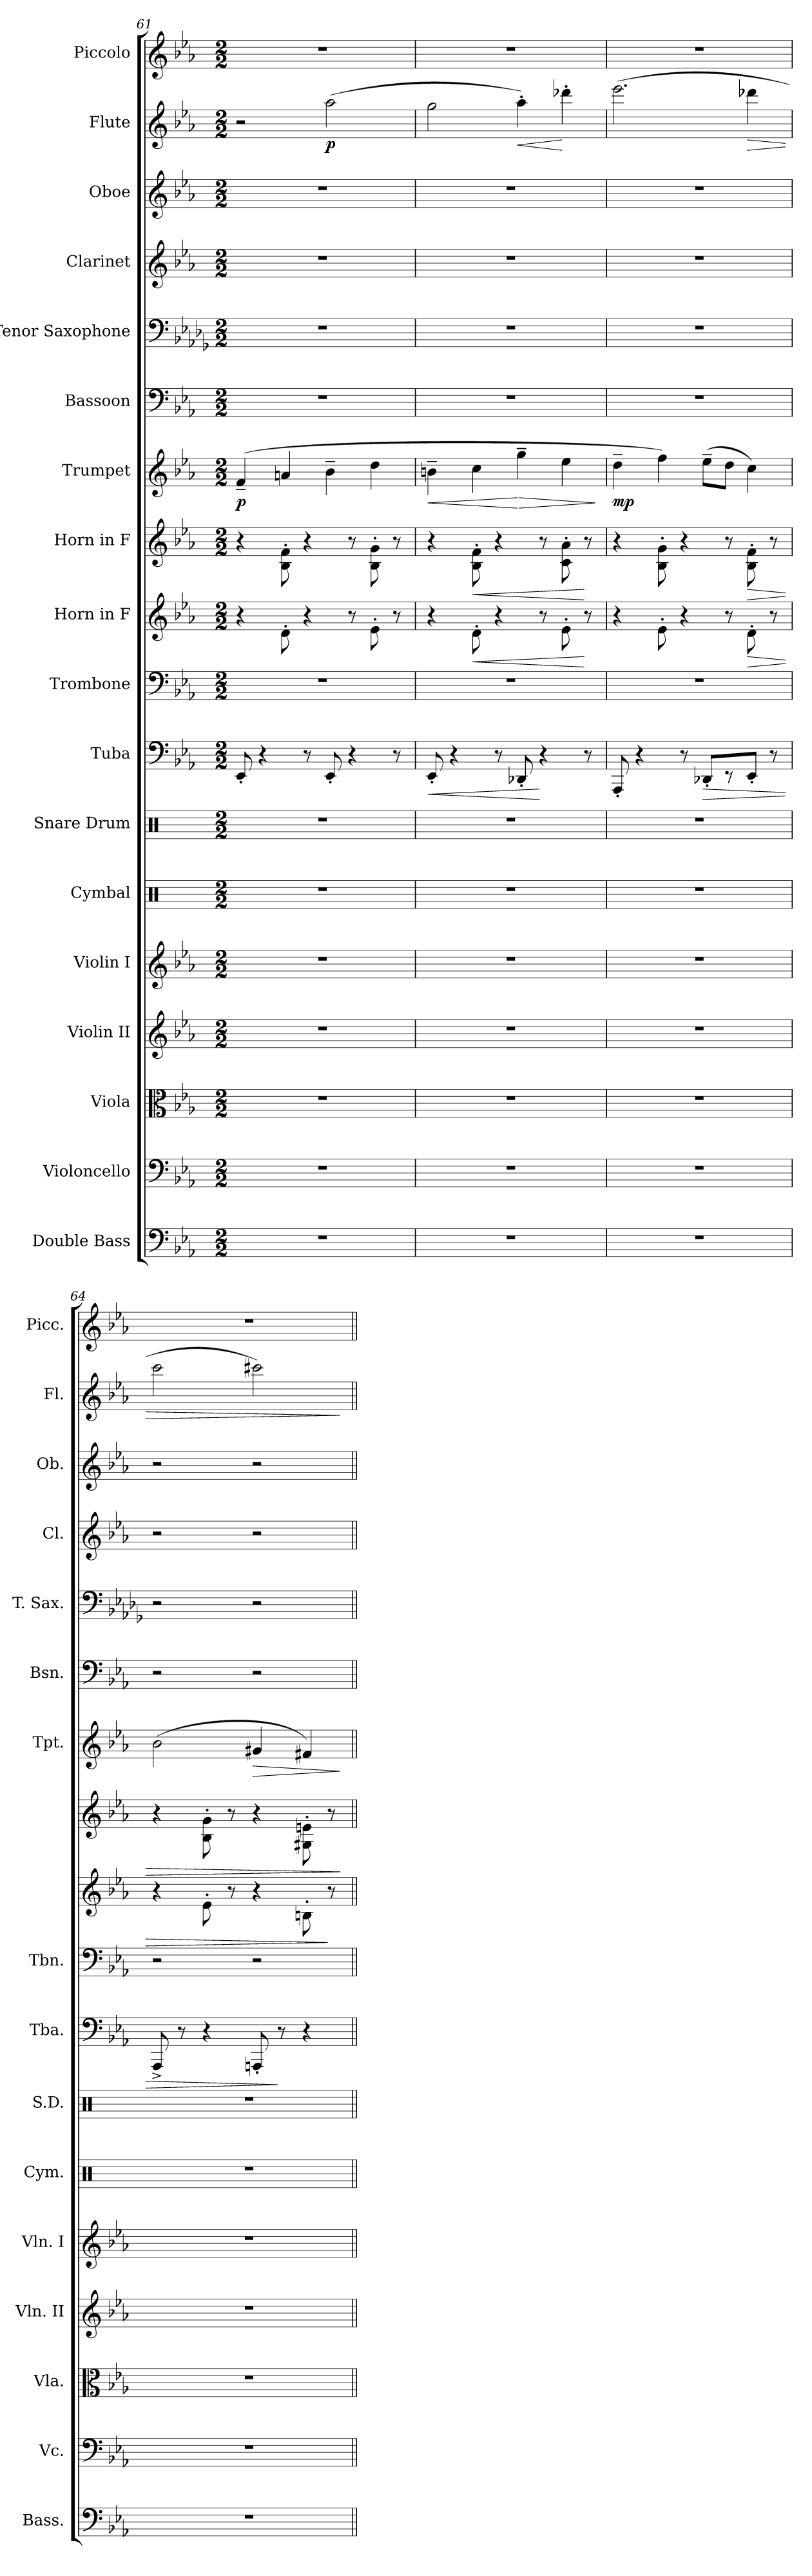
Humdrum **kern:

**kern	**kern	**kern	**kern	**kern	**kern	**kern	**kern	**dynam	**kern	**kern	**dynam	**kern	**dynam	**kern	**dynam	**kern	**kern	**kern	**kern	**kern	**dynam	**kern
*part18	*part17	*part16	*part15	*part14	*part13	*part12	*part11	*part11	*part10	*part9	*part9	*part8	*part8	*part7	*part7	*part6	*part5	*part4	*part3	*part2	*part2	*part1
*staff18	*staff17	*staff16	*staff15	*staff14	*staff13	*staff12	*staff11	*staff11	*staff10	*staff9	*staff9	*staff8	*staff8	*staff7	*staff7	*staff6	*staff5	*staff4	*staff3	*staff2	*staff2	*staff1
*I"Double Bass	*I"Violoncello	*I"Viola	*I"Violin II	*I"Violin I	*I"Cymbal	*I"Snare Drum	*I"Tuba	*	*I"Trombone	*I"Horn in F	*	*I"Horn in F	*	*I"Trumpet	*	*I"Bassoon	*I"Tenor Saxophone	*I"Clarinet	*I"Oboe	*I"Flute	*	*I"Piccolo
*I'Bass.	*I'Vc.	*I'Vla.	*I'Vln. II	*I'Vln. I	*I'Cym.	*I'S.D.	*I'Tba.	*	*I'Tbn.	*	*	*	*	*I'Tpt.	*	*I'Bsn.	*I'T. Sax.	*I'Cl.	*I'Ob.	*I'Fl.	*	*I'Picc.
!!LO:LB:g=z
*clefF4	*clefF4	*clefC3	*clefG2	*clefG2	*clefX	*clefX	*clefF4	*	*clefF4	*clefG2	*	*clefG2	*	*clefG2	*	*clefF4	*clefF4	*clefG2	*clefG2	*clefG2	*	*clefG2
*ITrd7c12	*	*	*	*	*	*	*	*	*	*ITrd4c7	*	*ITrd4c7	*	*ITrd1c2	*	*	*ITrd8c14	*ITrd1c2	*	*	*	*ITrd-7c-12
*k[b-e-a-]	*k[b-e-a-]	*k[b-e-a-]	*k[b-e-a-]	*k[b-e-a-]	*k[]	*k[]	*k[b-e-a-]	*	*k[b-e-a-]	*k[b-e-a-d-]	*	*k[b-e-a-d-]	*	*k[b-e-a-d-g-]	*	*k[b-e-a-]	*k[b-e-a-d-g-]	*k[b-e-a-d-g-]	*k[b-e-a-]	*k[b-e-a-]	*	*k[b-e-a-]
*M2/2	*M2/2	*M2/2	*M2/2	*M2/2	*M2/2	*M2/2	*M2/2	*	*M2/2	*M2/2	*	*M2/2	*	*M2/2	*	*M2/2	*M2/2	*M2/2	*M2/2	*M2/2	*	*M2/2
=61	=61	=61	=61	=61	=61	=61	=61	=61	=61	=61	=61	=61	=61	=61	=61	=61	=61	=61	=61	=61	=61	=61
!	!	!	!	!	!	!	!	!	!	!	!	!	!	!	!LO:DY:b	!	!	!	!	!	!	!
1r	1r	1r	1r	1r	1r	1r	8EE-'/	.	1r	4r	.	4r	.	(>4e-~/	p	1r	1r	1r	1r	2r	.	1r
.	.	.	.	.	.	.	4r	.	.	.	.	.	.	.	.	.	.	.	.	.	.	.
.	.	.	.	.	.	.	.	.	.	8G'\	.	8E-\' 8B-\'	.	4gn/	.	.	.	.	.	.	.	.
.	.	.	.	.	.	.	8r	.	.	4r	.	4r	.	.	.	.	.	.	.	.	.	.
!	!	!	!	!	!	!	!	!	!	!	!	!	!	!	!	!	!	!	!	!	!LO:DY:b	!
.	.	.	.	.	.	.	8EE-'/	.	.	.	.	.	.	4a-~\	.	.	.	.	.	(>2aa-\	p	.
.	.	.	.	.	.	.	4r	.	.	8r	.	8r	.	.	.	.	.	.	.	.	.	.
.	.	.	.	.	.	.	.	.	.	8A-'\	.	8E-\' 8c\'	.	4cc\	.	.	.	.	.	.	.	.
.	.	.	.	.	.	.	8r	.	.	8r	.	8r	.	.	.	.	.	.	.	.	.	.
=62	=62	=62	=62	=62	=62	=62	=62	=62	=62	=62	=62	=62	=62	=62	=62	=62	=62	=62	=62	=62	=62	=62
!	!	!	!	!	!	!	!	!LO:HP:b	!	!	!	!	!	!	!LO:HP:b	!	!	!	!	!	!	!
1r	1r	1r	1r	1r	1r	1r	8EE-'/	<	1r	4r	.	4r	.	4an~\	<	1r	1r	1r	1r	2gg\	.	1r
.	.	.	.	.	.	.	4r	.	.	.	.	.	.	.	.	.	.	.	.	.	.	.
!	!	!	!	!	!	!	!	!	!	!	!LO:HP:b	!	!LO:HP:b	!	!	!	!	!	!	!	!	!
.	.	.	.	.	.	.	.	.	.	8G'\	<	8E-\' 8B-\'	<	4b-\	.	.	.	.	.	.	.	.
.	.	.	.	.	.	.	8r	.	.	4r	.	4r	.	.	.	.	.	.	.	.	.	.
!	!	!	!	!	!	!	!	!	!	!	!	!	!	!	!LO:HP:n=1:b	!	!	!	!	!	!LO:HP:b	!
.	.	.	.	.	.	.	8DD-X'/	.	.	.	.	.	.	4ff~\	[ >	.	.	.	.	4aa-'\)	<	.
.	.	.	.	.	.	.	4r	[	.	8r	.	8r	.	.	.	.	.	.	.	.	.	.
.	.	.	.	.	.	.	.	.	.	8A-'\	.	8F\' 8d-\'	.	4dd-\	.	.	.	.	.	4ddd-X'\	[	.
.	.	.	.	.	.	.	8r	.	.	8r	[	8r	[	.	.	.	.	.	.	.	.	.
.	.	.	.	.	.	.	.	.	.	.	.	.	.	.	]	.	.	.	.	.	.	.
=63	=63	=63	=63	=63	=63	=63	=63	=63	=63	=63	=63	=63	=63	=63	=63	=63	=63	=63	=63	=63	=63	=63
!	!	!	!	!	!	!	!	!	!	!	!	!	!	!	!LO:DY:b	!	!	!	!	!	!	!
1r	1r	1r	1r	1r	1r	1r	8AAA-'/	.	1r	4r	.	4r	.	4cc~\	mp	1r	1r	1r	1r	(>2.eee-\	.	1r
.	.	.	.	.	.	.	4r	.	.	.	.	.	.	.	.	.	.	.	.	.	.	.
.	.	.	.	.	.	.	.	.	.	8A-'\	.	8E-\' 8c\'	.	4ee-\)	.	.	.	.	.	.	.	.
.	.	.	.	.	.	.	8r	.	.	4r	.	4r	.	.	.	.	.	.	.	.	.	.
!	!	!	!	!	!	!	!	!LO:HP:b	!	!	!	!	!	!	!	!	!	!	!	!	!	!
.	.	.	.	.	.	.	8DD-X'/L	>	.	.	.	.	.	(>8dd-~\L	.	.	.	.	.	.	.	.
.	.	.	.	.	.	.	8r	.	.	8r	.	8r	.	8cc\J	.	.	.	.	.	.	.	.
!	!	!	!	!	!	!	!	!	!	!	!LO:HP:b	!	!LO:HP:b	!	!	!	!	!	!	!	!LO:HP:b	!
.	.	.	.	.	.	.	8EE-'/J	.	.	8G'\	>	8E-\' 8B-\'	>	4b-\)	.	.	.	.	.	4ddd-X\	>	.
.	.	.	.	.	.	.	8r	.	.	8r	.	8r	.	.	.	.	.	.	.	.	.	.
=64	=64	=64	=64	=64	=64	=64	=64	=64	=64	=64	=64	=64	=64	=64	=64	=64	=64	=64	=64	=64	=64	=64
1r	1r	1r	1r	1r	1r	1r	8AAA-^/	.	2r	4r	.	4r	.	(>2a-\	.	2r	2r	2r	2r	2ccc\	.	1r
.	.	.	.	.	.	.	8r	.	.	.	.	.	.	.	.	.	.	.	.	.	.	.
.	.	.	.	.	.	.	4r	.	.	8A-'\	.	8E-\' 8c\'	.	.	.	.	.	.	.	.	.	.
.	.	.	.	.	.	.	.	.	.	8r	.	8r	.	.	.	.	.	.	.	.	.	.
!	!	!	!	!	!	!	!	!	!	!	!	!	!	!	!LO:HP:b	!	!	!	!	!	!	!
.	.	.	.	.	.	.	8AAAn'/	.	2r	4r	.	4r	.	4f#X/	>	2r	2r	2r	2r	2ccc#X\)	.	.
.	.	.	.	.	.	.	8r	]	.	.	.	.	.	.	.	.	.	.	.	.	.	.
.	.	.	.	.	.	.	4r	.	.	8En'\	.	8C#X\' 8An\'	.	4en/)	.	.	.	.	.	.	.	.
.	.	.	.	.	.	.	.	.	.	8r	]	8r	.	.	.	.	.	.	.	.	.	.
.	.	.	.	.	.	.	.	.	.	.	.	.	]	.	]	.	.	.	.	.	]	.
=||	=||	=||	=||	=||	=||	=||	=||	=||	=||	=||	=||	=||	=||	=||	=||	=||	=||	=||	=||	=||	=||	=||
*-	*-	*-	*-	*-	*-	*-	*-	*-	*-	*-	*-	*-	*-	*-	*-	*-	*-	*-	*-	*-	*-	*-
